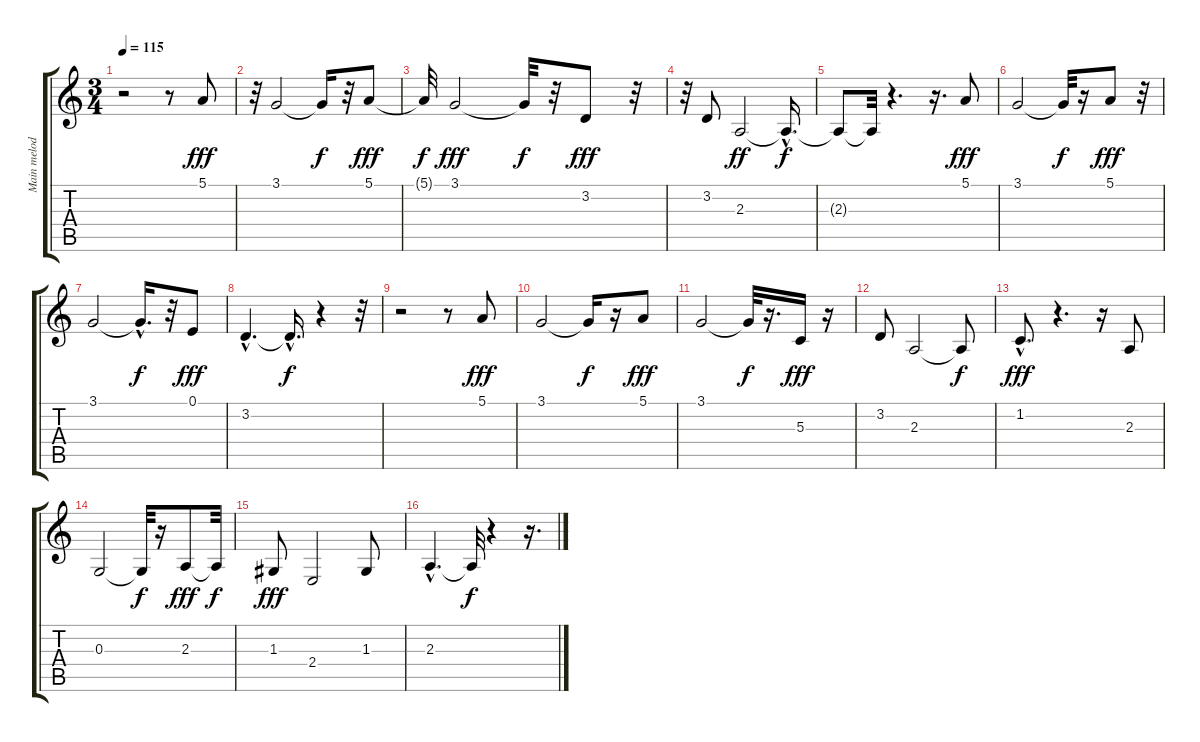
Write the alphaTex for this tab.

\track ("Main melody" "Main melod") {instrument altosax}
\staff {score tabs}
\tuning (E4 B3 G3 D3 A2 E2) {hide}
\ts (3 4)
\tempo 115
\clef g2
\ks c
r.2{dy ff} r.8 5.1.8{dy fff} |
r.32 3.1.2 3.1{t}.16{dy f} r.32 5.1.8{dy fff} |
5.1{t}.32{dy f} 3.1.2{dy fff} 3.1{t}.32{dy f} r.32 3.2.8{dy fff} r.32 |
r.32 3.2.8 2.3.2{dy ff} 2.3{hac t}.16{d dy f} |
2.3{t}.8 2.3{t}.32 r.4{d} r.16{d} 5.1.8{dy fff} |
3.1.2 3.1{t}.32{dy f} r.16 5.1.8{dy fff} r.32 |
3.1.2 3.1{hac t}.16{d dy f} r.32 0.1.8{dy fff} |
3.2{hac}.4{d} 3.2{hac t}.16{d dy f} r.4 r.32 |
r.2 r.8 5.1.8{dy fff} |
3.1.2 3.1{t}.16{dy f} r.16 5.1.8{dy fff} |
3.1.2 3.1{t}.32{dy f} r.16{d} 5.3.16{dy fff} r.16 |
3.2.8 2.3.2 2.3{t}.8{dy f} |
1.2{hac}.8{d dy fff} r.4{d} r.16 2.3.8 |
0.3.2 0.3{t}.32{dy f} r.16 2.3.8{dy fff} 2.3{t}.32{dy f} |
1.3.8{dy fff} 2.4.2 1.3.8 |
2.3{hac}.4{d} 2.3{t}.32{dy f} r.4 r.16{d}
